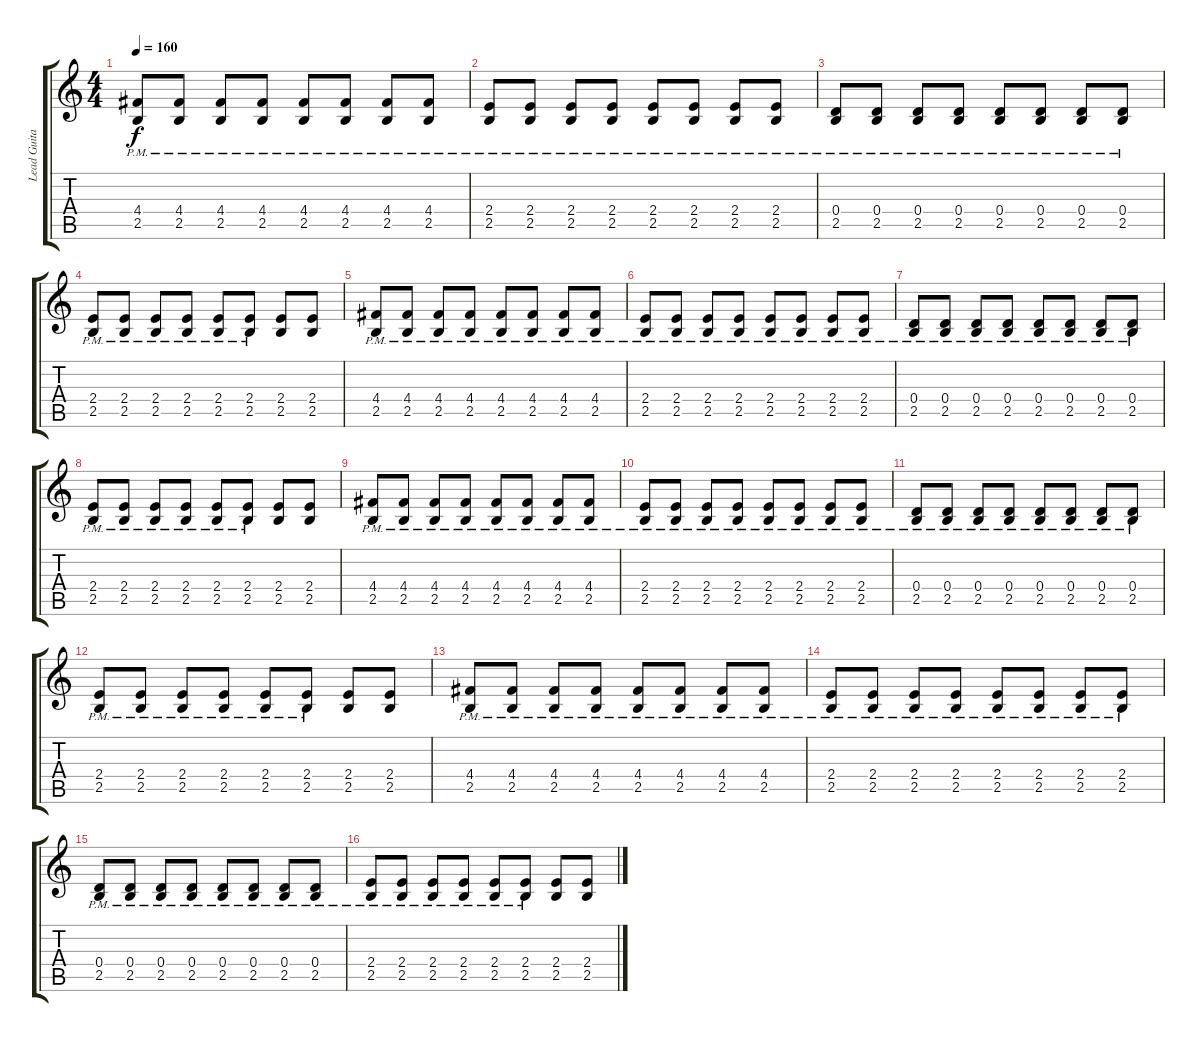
\track ("Lead Guitar" "Lead Guita") {instrument distortionguitar}
\staff {score tabs}
\tuning (E4 B3 G3 D3 A2 E2) {hide}
\ts (4 4)
\tempo 160
\clef g2
\ks c
(4.4 2.5{pm}).8{dy f} (4.4 2.5{pm}).8 (4.4 2.5{pm}).8 (4.4 2.5{pm}).8 (4.4 2.5{pm}).8 (4.4 2.5{pm}).8 (4.4 2.5{pm}).8 (4.4 2.5{pm}).8 |
(2.4 2.5{pm}).8 (2.4 2.5{pm}).8 (2.4 2.5{pm}).8 (2.4 2.5{pm}).8 (2.4 2.5{pm}).8 (2.4 2.5{pm}).8 (2.4 2.5{pm}).8 (2.4 2.5{pm}).8 |
(0.4 2.5{pm}).8 (0.4 2.5{pm}).8 (0.4 2.5{pm}).8 (0.4 2.5{pm}).8 (0.4 2.5{pm}).8 (0.4 2.5{pm}).8 (0.4 2.5{pm}).8 (0.4 2.5{pm}).8 |
(2.4 2.5{pm}).8 (2.4 2.5{pm}).8 (2.4 2.5{pm}).8 (2.4 2.5{pm}).8 (2.4 2.5{pm}).8 (2.4 2.5{pm}).8 (2.4 2.5).8 (2.4 2.5).8 |
(4.4 2.5{pm}).8 (4.4 2.5{pm}).8 (4.4 2.5{pm}).8 (4.4 2.5{pm}).8 (4.4 2.5{pm}).8 (4.4 2.5{pm}).8 (4.4 2.5{pm}).8 (4.4 2.5{pm}).8 |
(2.4 2.5{pm}).8 (2.4 2.5{pm}).8 (2.4 2.5{pm}).8 (2.4 2.5{pm}).8 (2.4 2.5{pm}).8 (2.4 2.5{pm}).8 (2.4 2.5{pm}).8 (2.4 2.5{pm}).8 |
(0.4 2.5{pm}).8 (0.4 2.5{pm}).8 (0.4 2.5{pm}).8 (0.4 2.5{pm}).8 (0.4 2.5{pm}).8 (0.4 2.5{pm}).8 (0.4 2.5{pm}).8 (0.4 2.5{pm}).8 |
(2.4 2.5{pm}).8 (2.4 2.5{pm}).8 (2.4 2.5{pm}).8 (2.4 2.5{pm}).8 (2.4 2.5{pm}).8 (2.4 2.5{pm}).8 (2.4 2.5).8 (2.4 2.5).8 |
(4.4 2.5{pm}).8 (4.4 2.5{pm}).8 (4.4 2.5{pm}).8 (4.4 2.5{pm}).8 (4.4 2.5{pm}).8 (4.4 2.5{pm}).8 (4.4 2.5{pm}).8 (4.4 2.5{pm}).8 |
(2.4 2.5{pm}).8 (2.4 2.5{pm}).8 (2.4 2.5{pm}).8 (2.4 2.5{pm}).8 (2.4 2.5{pm}).8 (2.4 2.5{pm}).8 (2.4 2.5{pm}).8 (2.4 2.5{pm}).8 |
(0.4 2.5{pm}).8 (0.4 2.5{pm}).8 (0.4 2.5{pm}).8 (0.4 2.5{pm}).8 (0.4 2.5{pm}).8 (0.4 2.5{pm}).8 (0.4 2.5{pm}).8 (0.4 2.5{pm}).8 |
(2.4 2.5{pm}).8 (2.4 2.5{pm}).8 (2.4 2.5{pm}).8 (2.4 2.5{pm}).8 (2.4 2.5{pm}).8 (2.4 2.5{pm}).8 (2.4 2.5).8 (2.4 2.5).8 |
(4.4 2.5{pm}).8 (4.4 2.5{pm}).8 (4.4 2.5{pm}).8 (4.4 2.5{pm}).8 (4.4 2.5{pm}).8 (4.4 2.5{pm}).8 (4.4 2.5{pm}).8 (4.4 2.5{pm}).8 |
(2.4 2.5{pm}).8 (2.4 2.5{pm}).8 (2.4 2.5{pm}).8 (2.4 2.5{pm}).8 (2.4 2.5{pm}).8 (2.4 2.5{pm}).8 (2.4 2.5{pm}).8 (2.4 2.5{pm}).8 |
(0.4 2.5{pm}).8 (0.4 2.5{pm}).8 (0.4 2.5{pm}).8 (0.4 2.5{pm}).8 (0.4 2.5{pm}).8 (0.4 2.5{pm}).8 (0.4 2.5{pm}).8 (0.4 2.5{pm}).8 |
(2.4 2.5{pm}).8 (2.4 2.5{pm}).8 (2.4 2.5{pm}).8 (2.4 2.5{pm}).8 (2.4 2.5{pm}).8 (2.4 2.5{pm}).8 (2.4 2.5).8 (2.4 2.5).8
